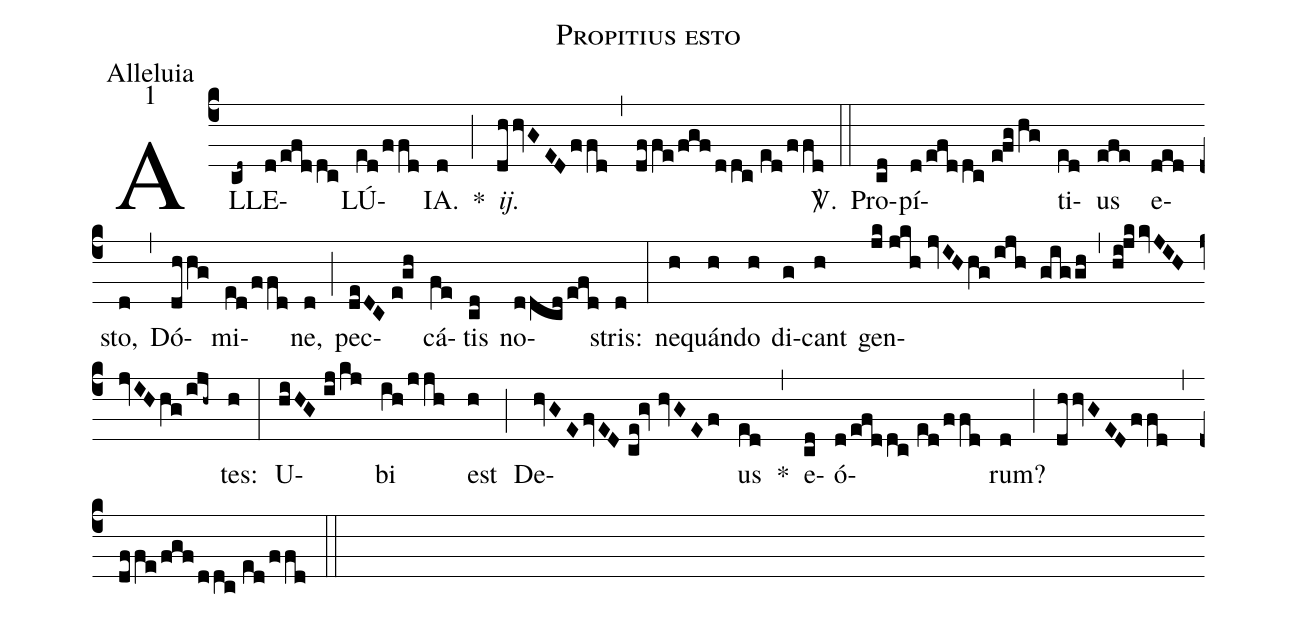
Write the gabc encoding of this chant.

name:Propitius esto;
office-part:Alleluia;
mode:1;
%%
(c4) AL(cd~)LE(d/efddc)LÚ(ed/ffd)IA.(d) *(;) <i>ij.</i>(dhhvGEDffd) (,) (dffe/fgf/ddc//ed/ffd) <sp>V/</sp>.(::) Pro(cd)pí(d/efddc//e!fg/hg)ti(ed)us(efe) e(ded)sto,(d) (,) Dó(dhhg)mi(ed/ffd)ne,(d) (;) pec(deDC//e!gh)cá(fe)tis(cd) no(ddcd/efd)stris:(d) (:) ne(h)quán(h)do(h) di(g)cant(h) gen(jk//jkh//jvIHhg/ijh giggh,hi!jkkvJIH//jvIHhg/ijh~)tes:(h) (:) U(hiHG//ij/kj)bi(ih/jjh) est(h) (;) De(hvGE/fvED//ce!gv//hvGEf)us(ed) *(,) e(cd)ó(d/efddc//ed/ffd)rum?(d) (;) (dhhvGEDffd) (,) (dffe/fgf/ddc//ed/ffd) (::)
